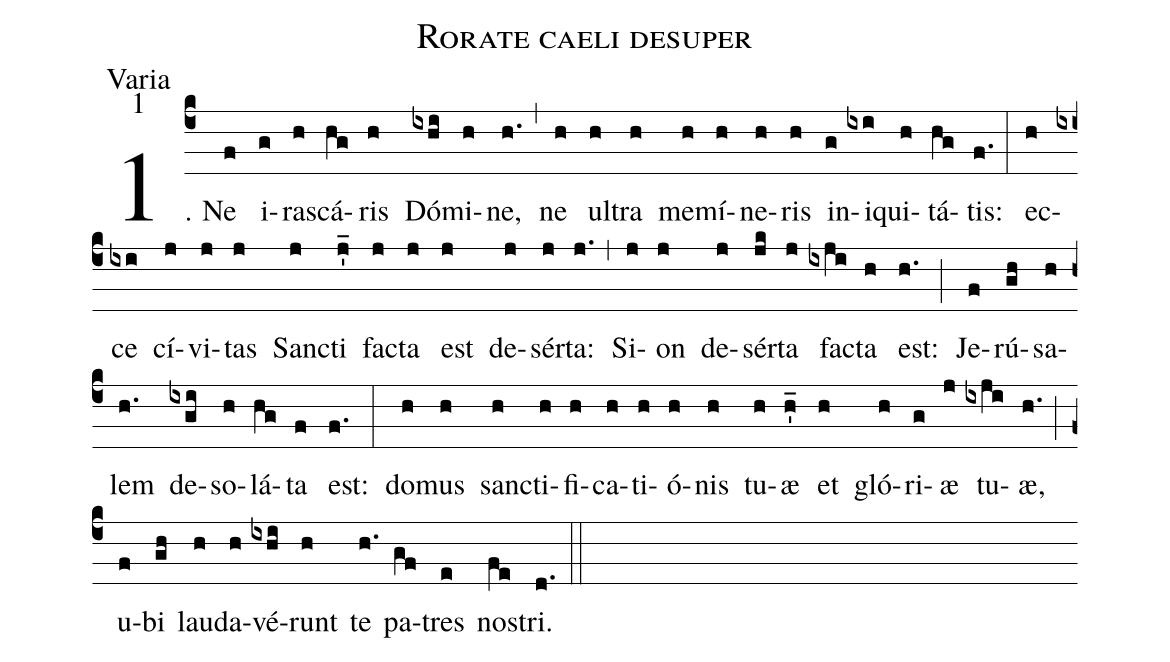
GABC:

name:Rorate caeli desuper;
office-part:Varia;
mode:1;
%%
(c4) 1. Ne(f) i(g)ras(h)cá(hg)ris(h) Dó(ixhi)mi(h)ne,(h.) (,) ne(h) ul(h)tra(h) me(h)mí(h)ne(h)ris(h) in(g)i(ixi)qui(h)tá(hg)tis:(f.) (:)
ec(h)ce(ixi) cí(j)vi(j)tas(j) Sanc(j)ti(j'_) fac(j)ta(j) est(j) de(j)sér(j)ta:(j.) (,) Si(j)on(j) de(j)sér(jk)ta(j) fac(ixji)ta(h) est:(h.) (;) Je(f)rú(gh)sa(h)lem(h.) de(ixgi)so(h)lá(hg)ta(f) est:(f.) (:)
do(h)mus(h) sanc(h)ti(h)fi(h)ca(h)ti(h)ó(h)nis(h) tu(h)æ(h'_) et(h) gló(h)ri(g)æ(j) tu(ixji)æ,(h.) (;) u(f)bi(gh) lau(h)da(h)vé(ixhi)runt(h) te(h.) pa(gf)tres(e) nos(fe)tri.(d.) (::)
(Z-)
